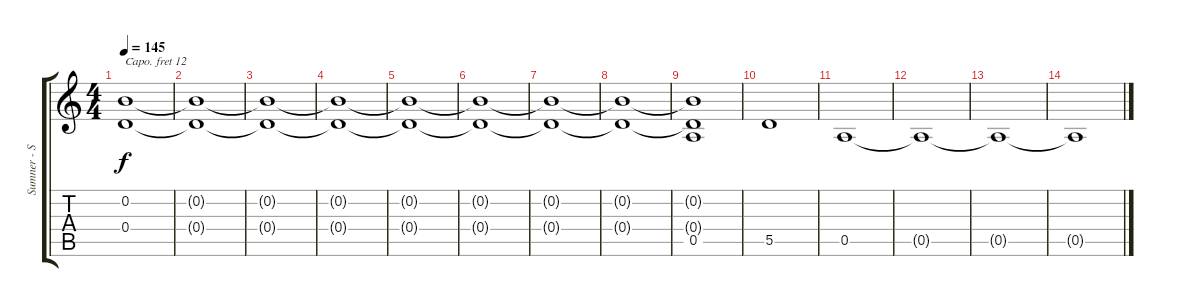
\track ("Sumner - Synth" "Sumner - S") {instrument lead2sawtooth}
\staff {score tabs}
\capo 12
\tuning (E4 B3 G3 D3 A2 D2) {hide}
\ts (4 4)
\tempo 145
\clef g2
\ks c
(0.2{t} 0.4{t}).1{dy f} |
(0.2{t} 0.4{t}).1 |
(0.2{t} 0.4{t}).1 |
(0.2{t} 0.4{t}).1 |
(0.2{t} 0.4{t}).1 |
(0.2{t} 0.4{t}).1 |
(0.2{t} 0.4{t}).1 |
(0.2{t} 0.4{t}).1 |
(0.2{t} 0.4{t} 0.5).1 |
5.5.1 |
0.5.1 |
0.5{t}.1 |
0.5{t}.1{volume 0} |
0.5{t}.1
